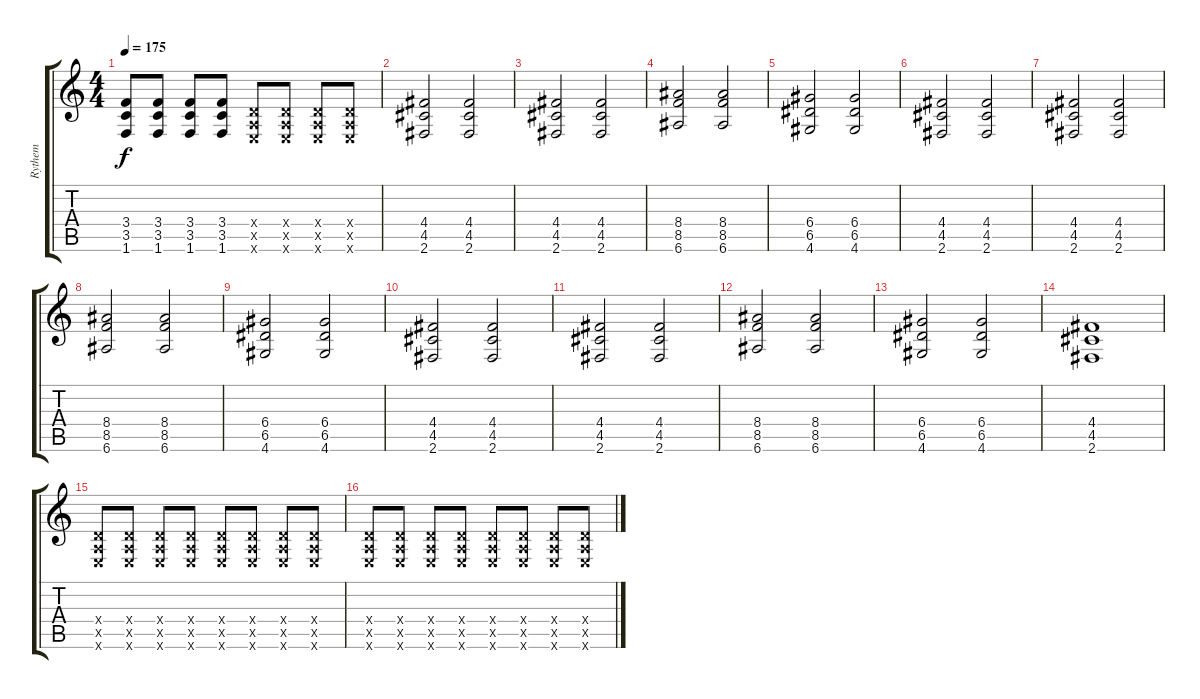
\track ("Rythem" "Rythem") {instrument distortionguitar}
\staff {score tabs}
\tuning (E4 B3 G3 D3 A2 E2) {hide}
\ts (4 4)
\tempo 175
\clef g2
\ks c
(3.4 3.5 1.6).8{dy f} (3.4 3.5 1.6).8 (3.4 3.5 1.6).8 (3.4 3.5 1.6).8 (0.4{x} 0.5{x} 0.6{x}).8 (0.4{x} 0.5{x} 0.6{x}).8 (0.4{x} 0.5{x} 0.6{x}).8 (0.4{x} 0.5{x} 0.6{x}).8 |
(4.4 4.5 2.6).2 (4.4 4.5 2.6).2 |
(4.4 4.5 2.6).2 (4.4 4.5 2.6).2 |
(8.4 8.5 6.6).2 (8.4 8.5 6.6).2 |
(6.4 6.5 4.6).2 (6.4 6.5 4.6).2 |
(4.4 4.5 2.6).2 (4.4 4.5 2.6).2 |
(4.4 4.5 2.6).2 (4.4 4.5 2.6).2 |
(8.4 8.5 6.6).2 (8.4 8.5 6.6).2 |
(6.4 6.5 4.6).2 (6.4 6.5 4.6).2 |
(4.4 4.5 2.6).2 (4.4 4.5 2.6).2 |
(4.4 4.5 2.6).2 (4.4 4.5 2.6).2 |
(8.4 8.5 6.6).2 (8.4 8.5 6.6).2 |
(6.4 6.5 4.6).2 (6.4 6.5 4.6).2 |
(4.4 4.5 2.6).1 |
(0.4{x} 0.5{x} 0.6{x}).8 (0.4{x} 0.5{x} 0.6{x}).8 (0.4{x} 0.5{x} 0.6{x}).8 (0.4{x} 0.5{x} 0.6{x}).8 (0.4{x} 0.5{x} 0.6{x}).8 (0.4{x} 0.5{x} 0.6{x}).8 (0.4{x} 0.5{x} 0.6{x}).8 (0.4{x} 0.5{x} 0.6{x}).8 |
(0.4{x} 0.5{x} 0.6{x}).8 (0.4{x} 0.5{x} 0.6{x}).8 (0.4{x} 0.5{x} 0.6{x}).8 (0.4{x} 0.5{x} 0.6{x}).8 (0.4{x} 0.5{x} 0.6{x}).8 (0.4{x} 0.5{x} 0.6{x}).8 (0.4{x} 0.5{x} 0.6{x}).8 (0.4{x} 0.5{x} 0.6{x}).8
